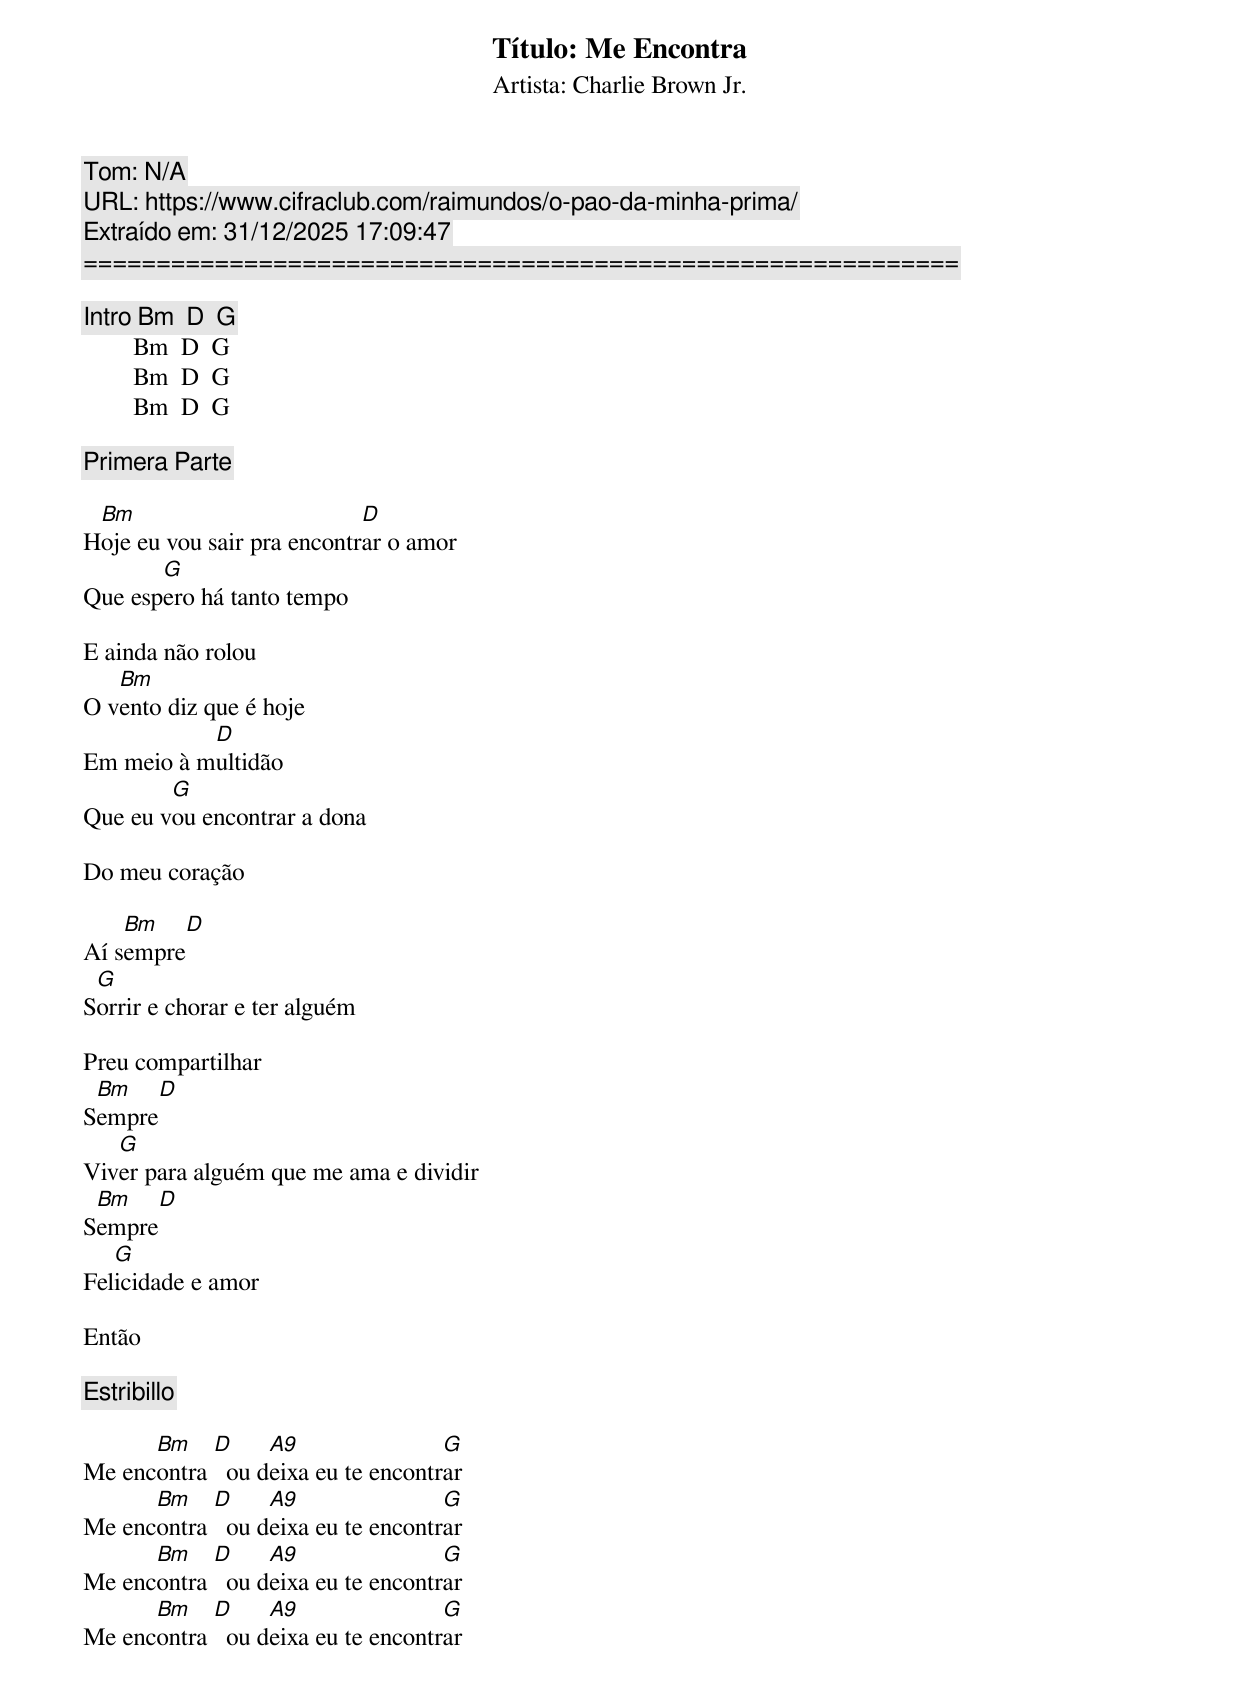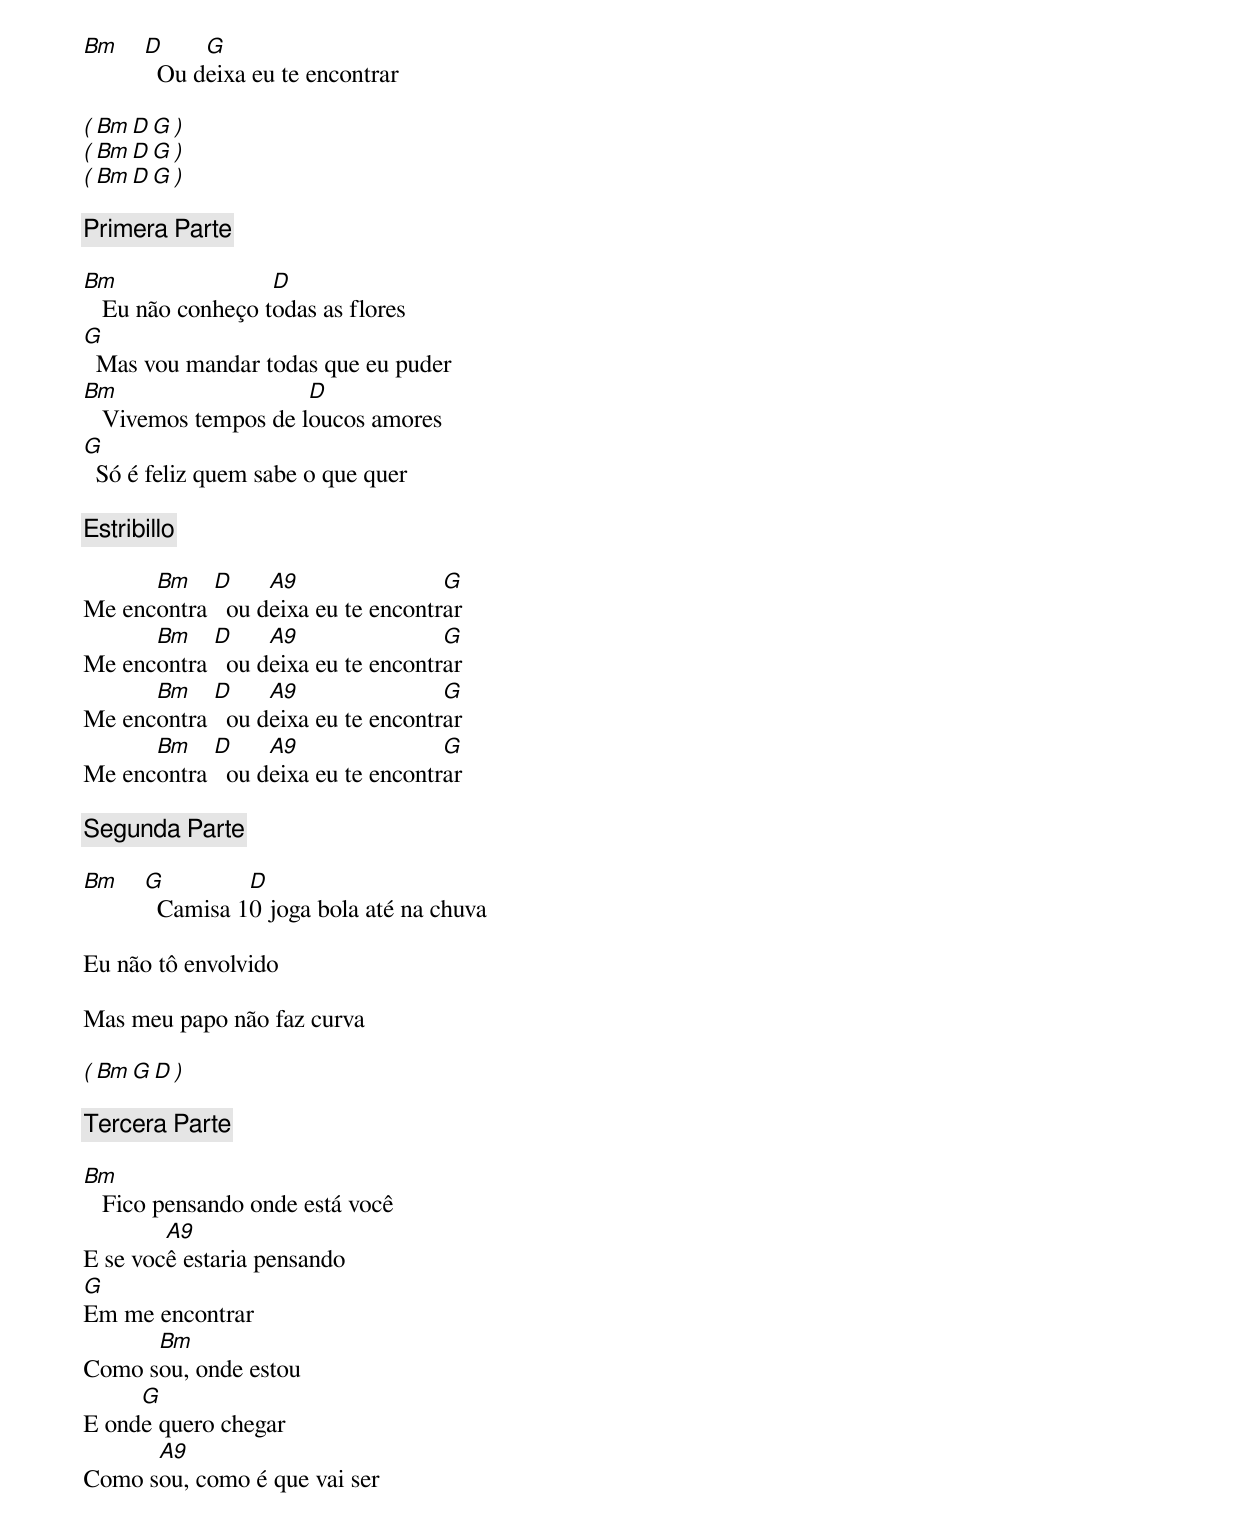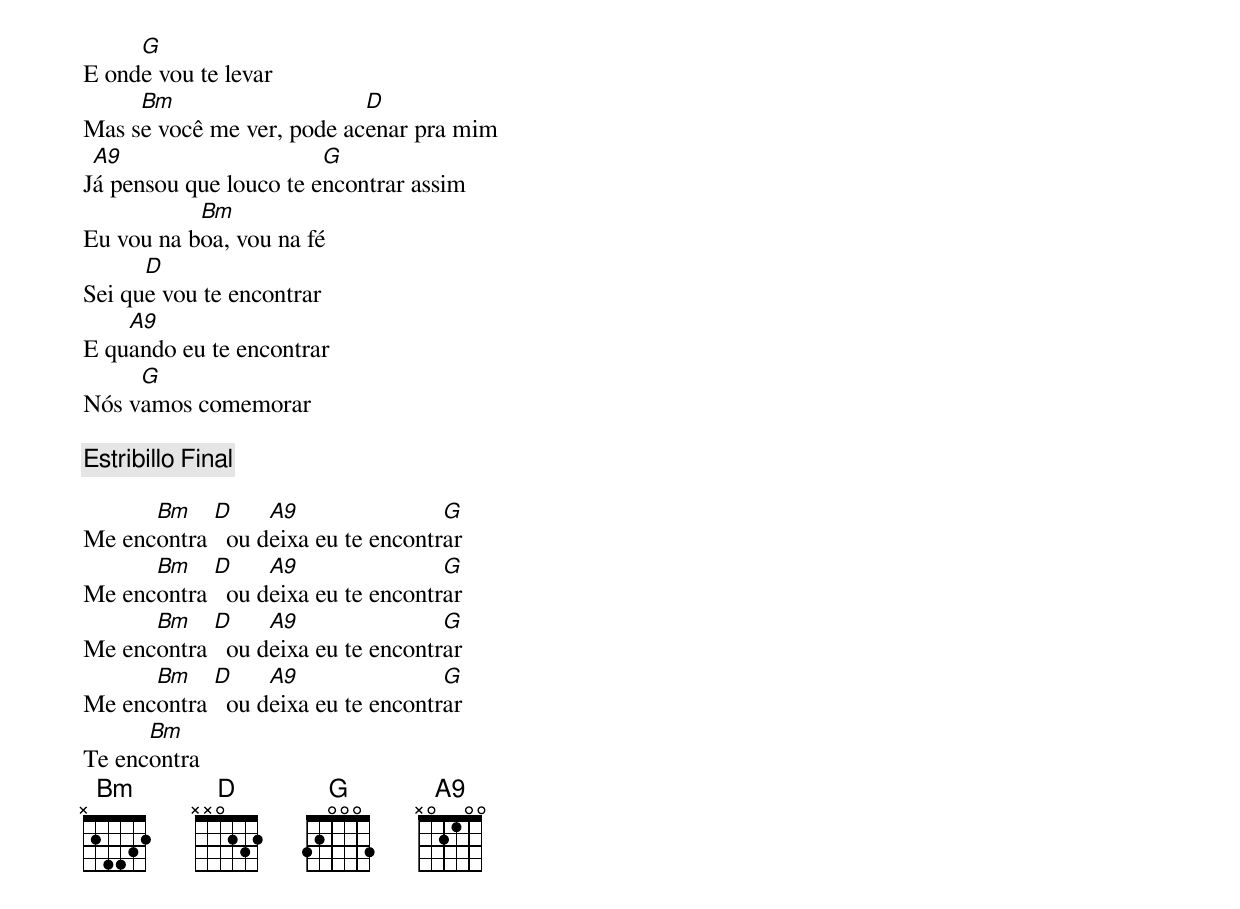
Título: Me Encontra
Artista: Charlie Brown Jr.
Tom: N/A
URL: https://www.cifraclub.com/raimundos/o-pao-da-minha-prima/
Extraído em: 31/12/2025 17:09:47
============================================================

[Intro] Bm  D  G
        Bm  D  G
        Bm  D  G
        Bm  D  G

[Primera Parte]

 Bm                         D
Hoje eu vou sair pra encontrar o amor
       G
Que espero há tanto tempo

E ainda não rolou
   Bm
O vento diz que é hoje
           D
Em meio à multidão
        G
Que eu vou encontrar a dona

Do meu coração

    Bm    D
Aí sempre
 G
Sorrir e chorar e ter alguém

Preu compartilhar
 Bm    D
Sempre
   G
Viver para alguém que me ama e dividir
 Bm    D
Sempre
   G
Felicidade e amor

Então

[Estribillo]

      Bm    D     A9                G
Me encontra   ou deixa eu te encontrar
      Bm    D     A9                G
Me encontra   ou deixa eu te encontrar
      Bm    D     A9                G
Me encontra   ou deixa eu te encontrar
      Bm    D     A9                G
Me encontra   ou deixa eu te encontrar

Bm  D     G
      Ou deixa eu te encontrar

( Bm  D  G )
( Bm  D  G )
( Bm  D  G )

[Primera Parte]

Bm                 D
   Eu não conheço todas as flores
G
  Mas vou mandar todas que eu puder
Bm                    D
   Vivemos tempos de loucos amores
G
  Só é feliz quem sabe o que quer

[Estribillo]

      Bm    D     A9                G
Me encontra   ou deixa eu te encontrar
      Bm    D     A9                G
Me encontra   ou deixa eu te encontrar
      Bm    D     A9                G
Me encontra   ou deixa eu te encontrar
      Bm    D     A9                G
Me encontra   ou deixa eu te encontrar

[Segunda Parte]

Bm  G         D
      Camisa 10 joga bola até na chuva

Eu não tô envolvido

Mas meu papo não faz curva

( Bm  G  D )

[Tercera Parte]

Bm
   Fico pensando onde está você
        A9
E se você estaria pensando
G
Em me encontrar
      Bm
Como sou, onde estou
     G
E onde quero chegar
      A9
Como sou, como é que vai ser
     G
E onde vou te levar
     Bm                    D
Mas se você me ver, pode acenar pra mim
 A9                     G
Já pensou que louco te encontrar assim
           Bm
Eu vou na boa, vou na fé
      D
Sei que vou te encontrar
    A9
E quando eu te encontrar
     G
Nós vamos comemorar

[Estribillo Final]

      Bm    D     A9                G
Me encontra   ou deixa eu te encontrar
      Bm    D     A9                G
Me encontra   ou deixa eu te encontrar
      Bm    D     A9                G
Me encontra   ou deixa eu te encontrar
      Bm    D     A9                G
Me encontra   ou deixa eu te encontrar
      Bm
Te encontra
